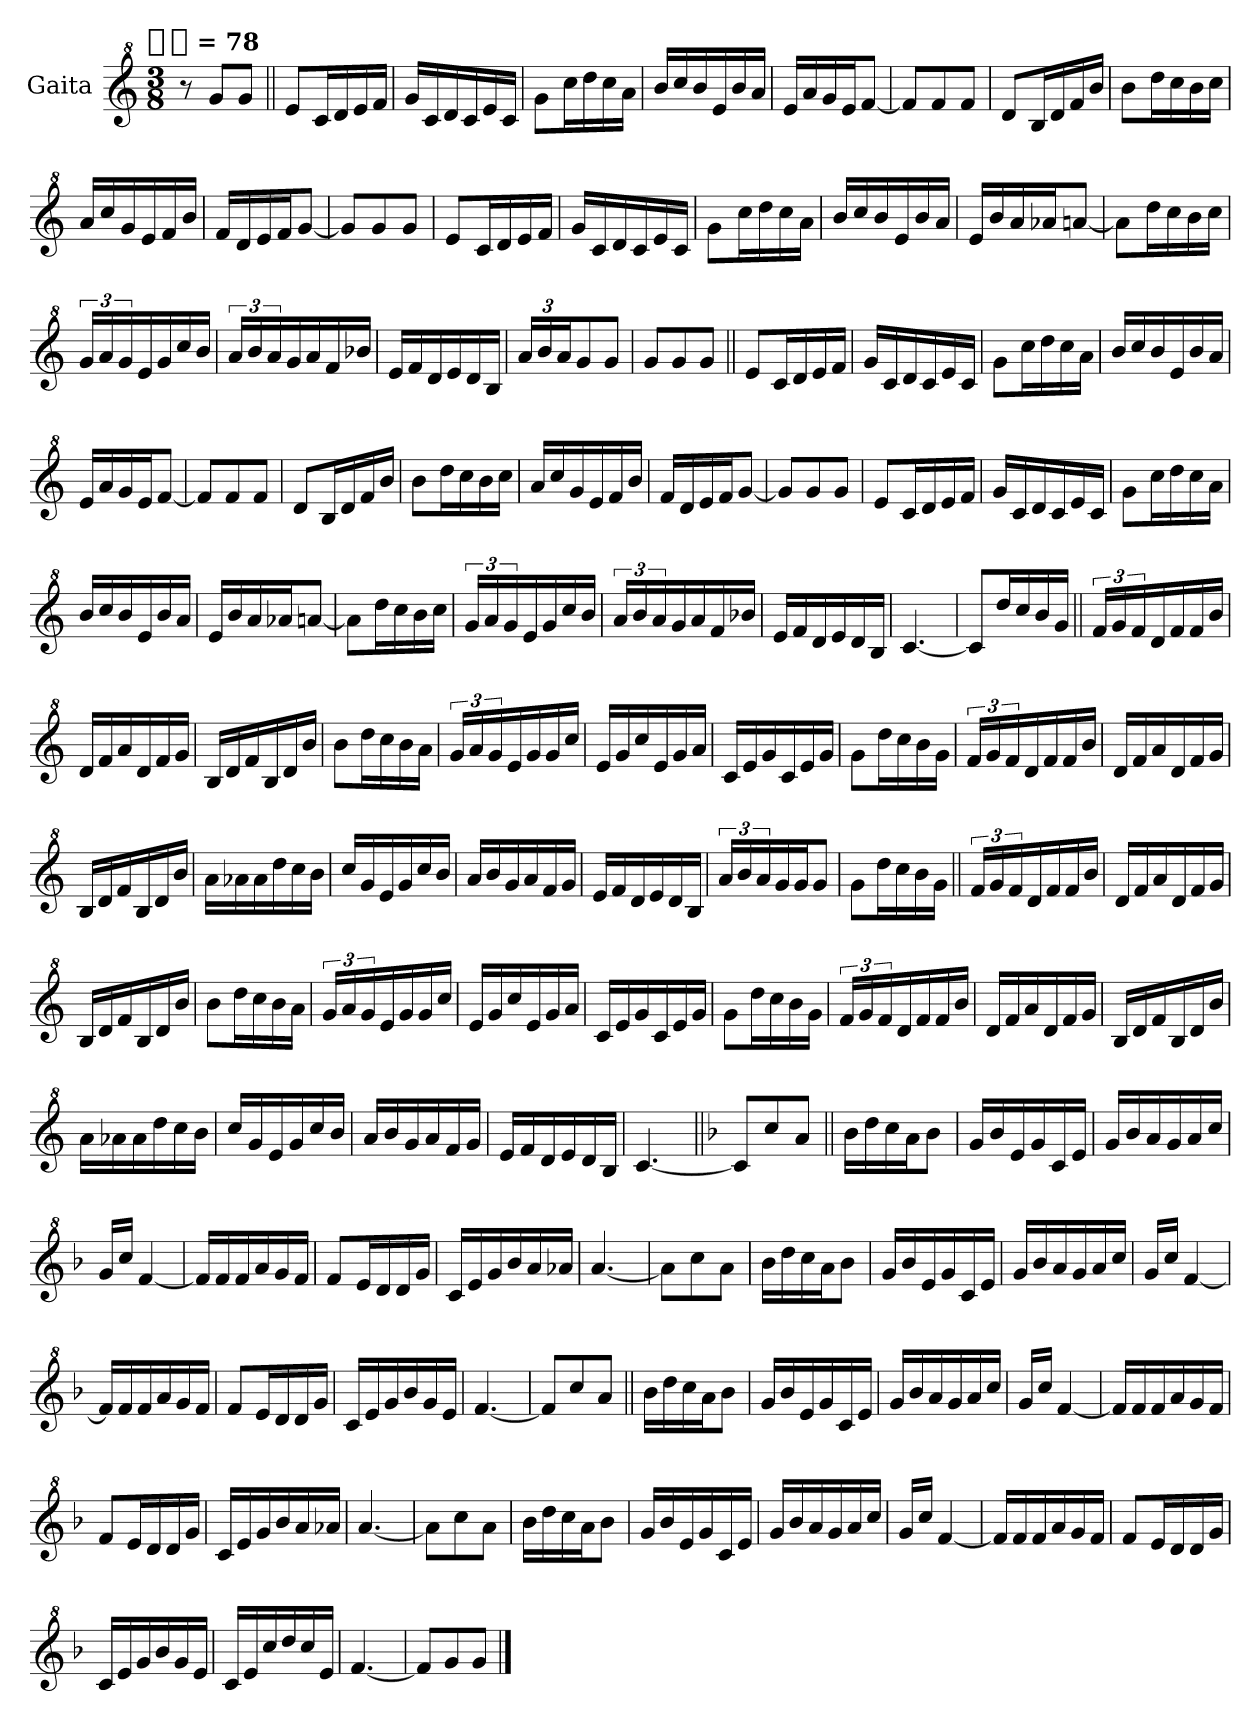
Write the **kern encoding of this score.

**kern
*part1
*staff1
*I"Gaita
*clefG^2
*k[]
!!LO:TX:omd:t=[quarter-dot] = 78
*M3/8
*MM117
=1
8r
8ggL
8ggJ
=||
8eeL
16ccL
16dd
16ee
16ffJJ
=
16ggLL
16cc
16dd
16cc
16ee
16ccJJ
=
8ggL
16cccL
16ddd
16ccc
16aaJJ
=
16bbLL
16ccc
16bb
16ee
16bb
16aaJJ
=
16eeLL
16aa
16gg
16eeJ
[8ffJ
=
8ffL]
8ff
8ffJ
=
8ddL
16bL
16dd
16ff
16bbJJ
=
8bbL
16dddL
16ccc
16bb
16cccJJ
=
16aaLL
16ccc
16gg
16ee
16ff
16bbJJ
=
16ffLL
16dd
16ee
16ffJ
[8ggJ
=
8ggL]
8gg
8ggJ
=
8eeL
16ccL
16dd
16ee
16ffJJ
=
16ggLL
16cc
16dd
16cc
16ee
16ccJJ
=
8ggL
16cccL
16ddd
16ccc
16aaJJ
=
16bbLL
16ccc
16bb
16ee
16bb
16aaJJ
=
16eeLL
16bb
16aa
16aa-XJ
[8aanJ
=
8aaL]
16dddL
16ccc
16bb
16cccJJ
=
24ggLL
24aa
24gg
16ee
16gg
16ccc
16bbJJ
=
24aaLL
24bb
24aa
16gg
16aa
16ff
16bb-XJJ
=
16eeLL
16ff
16dd
16ee
16dd
16bJJ
=
24aaLL
24bb
24aaJ
8gg
8ggJ
=
8ggL
8gg
8ggJ
=||
8eeL
16ccL
16dd
16ee
16ffJJ
=
16ggLL
16cc
16dd
16cc
16ee
16ccJJ
=
8ggL
16cccL
16ddd
16ccc
16aaJJ
=
16bbLL
16ccc
16bb
16ee
16bb
16aaJJ
=
16eeLL
16aa
16gg
16eeJ
[8ffJ
=
8ffL]
8ff
8ffJ
=
8ddL
16bL
16dd
16ff
16bbJJ
=
8bbL
16dddL
16ccc
16bb
16cccJJ
=
16aaLL
16ccc
16gg
16ee
16ff
16bbJJ
=
16ffLL
16dd
16ee
16ffJ
[8ggJ
=
8ggL]
8gg
8ggJ
=
8eeL
16ccL
16dd
16ee
16ffJJ
=
16ggLL
16cc
16dd
16cc
16ee
16ccJJ
=
8ggL
16cccL
16ddd
16ccc
16aaJJ
=
16bbLL
16ccc
16bb
16ee
16bb
16aaJJ
=
16eeLL
16bb
16aa
16aa-XJ
[8aanJ
=
8aaL]
16dddL
16ccc
16bb
16cccJJ
=
24ggLL
24aa
24gg
16ee
16gg
16ccc
16bbJJ
=
24aaLL
24bb
24aa
16gg
16aa
16ff
16bb-XJJ
=
16eeLL
16ff
16dd
16ee
16dd
16bJJ
=
[4.cc
=
8ccL]
16dddL
16ccc
16bb
16ggJJ
=||
24ffLL
24gg
24ff
16dd
16ff
16ff
16bbJJ
=
16ddLL
16ff
16aa
16dd
16ff
16ggJJ
=
16bLL
16dd
16ff
16b
16dd
16bbJJ
=
8bbL
16dddL
16ccc
16bb
16aaJJ
=
24ggLL
24aa
24gg
16ee
16gg
16gg
16cccJJ
=
16eeLL
16gg
16ccc
16ee
16gg
16aaJJ
=
16ccLL
16ee
16gg
16cc
16ee
16ggJJ
=
8ggL
16dddL
16ccc
16bb
16ggJJ
=
24ffLL
24gg
24ff
16dd
16ff
16ff
16bbJJ
=
16ddLL
16ff
16aa
16dd
16ff
16ggJJ
=
16bLL
16dd
16ff
16b
16dd
16bbJJ
=
16aaLL
16aa-X
16aa-
16ddd
16ccc
16bbJJ
=
16cccLL
16gg
16ee
16gg
16ccc
16bbJJ
=
16aaLL
16bb
16gg
16aa
16ff
16ggJJ
=
16eeLL
16ff
16dd
16ee
16dd
16bJJ
=
24aaLL
24bb
24aa
16gg
16ggJ
8ggJ
=
8ggL
16dddL
16ccc
16bb
16ggJJ
=||
24ffLL
24gg
24ff
16dd
16ff
16ff
16bbJJ
=
16ddLL
16ff
16aa
16dd
16ff
16ggJJ
=
16bLL
16dd
16ff
16b
16dd
16bbJJ
=
8bbL
16dddL
16ccc
16bb
16aaJJ
=
24ggLL
24aa
24gg
16ee
16gg
16gg
16cccJJ
=
16eeLL
16gg
16ccc
16ee
16gg
16aaJJ
=
16ccLL
16ee
16gg
16cc
16ee
16ggJJ
=
8ggL
16dddL
16ccc
16bb
16ggJJ
=
24ffLL
24gg
24ff
16dd
16ff
16ff
16bbJJ
=
16ddLL
16ff
16aa
16dd
16ff
16ggJJ
=
16bLL
16dd
16ff
16b
16dd
16bbJJ
=
16aaLL
16aa-X
16aa-
16ddd
16ccc
16bbJJ
=
16cccLL
16gg
16ee
16gg
16ccc
16bbJJ
=
16aaLL
16bb
16gg
16aa
16ff
16ggJJ
=
16eeLL
16ff
16dd
16ee
16dd
16bJJ
=
[4.cc
=||
*k[b-]
8ccL]
8ccc
8aaJ
=||
16bb-LL
16ddd
16ccc
16aaJ
8bb-J
=
16ggLL
16bb-
16ee
16gg
16cc
16eeJJ
=
16ggLL
16bb-
16aa
16gg
16aa
16cccJJ
=
16ggLL
16cccJJ
[4ff
=
16ffLL]
16ff
16ff
16aa
16gg
16ffJJ
=
8ffL
16eeL
16dd
16dd
16ggJJ
=
16ccLL
16ee
16gg
16bb-
16aa
16aa-XJJ
=
[4.aa
=
8aaL]
8ccc
8aaJ
=
16bb-LL
16ddd
16ccc
16aaJ
8bb-J
=
16ggLL
16bb-
16ee
16gg
16cc
16eeJJ
=
16ggLL
16bb-
16aa
16gg
16aa
16cccJJ
=
16ggLL
16cccJJ
[4ff
=
16ffLL]
16ff
16ff
16aa
16gg
16ffJJ
=
8ffL
16eeL
16dd
16dd
16ggJJ
=
16ccLL
16ee
16gg
16bb-
16gg
16eeJJ
=
[4.ff
=
8ffL]
8ccc
8aaJ
=||
16bb-LL
16ddd
16ccc
16aaJ
8bb-J
=
16ggLL
16bb-
16ee
16gg
16cc
16eeJJ
=
16ggLL
16bb-
16aa
16gg
16aa
16cccJJ
=
16ggLL
16cccJJ
[4ff
=
16ffLL]
16ff
16ff
16aa
16gg
16ffJJ
=
8ffL
16eeL
16dd
16dd
16ggJJ
=
16ccLL
16ee
16gg
16bb-
16aa
16aa-XJJ
=
[4.aa
=
8aaL]
8ccc
8aaJ
=
16bb-LL
16ddd
16ccc
16aaJ
8bb-J
=
16ggLL
16bb-
16ee
16gg
16cc
16eeJJ
=
16ggLL
16bb-
16aa
16gg
16aa
16cccJJ
=
16ggLL
16cccJJ
[4ff
=
16ffLL]
16ff
16ff
16aa
16gg
16ffJJ
=
8ffL
16eeL
16dd
16dd
16ggJJ
=
16ccLL
16ee
16gg
16bb-
16gg
16eeJJ
=
16ccLL
16ee
16ccc
16ddd
16ccc
16eeJJ
=
[4.ff
=
8ffL]
8gg
8ggJ
==
*-
